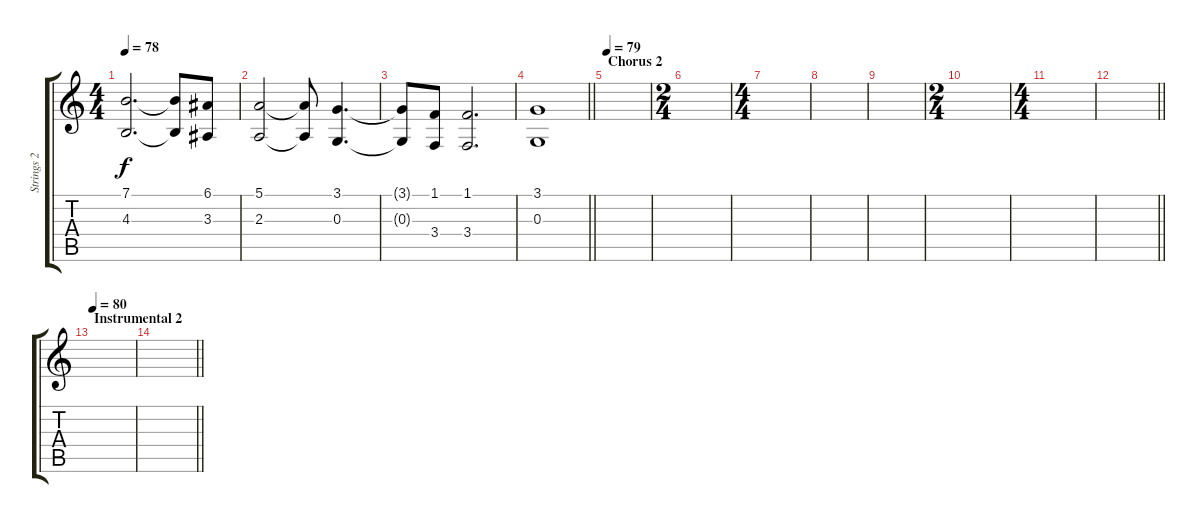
\track ("Strings 2" "Strings 2") {instrument stringensemble2}
\staff {score tabs}
\tuning (E4 B3 G3 D3 A2 E2) {hide}
\ts (4 4)
\tempo 78
\clef g2
\ks c
(7.1 4.3).2{d dy f} (7.1{t} 4.3{t}).8 (6.1 3.3).8 |
(5.1 2.3).2 (5.1{t} 2.3{t}).8 (3.1 0.3).4{d} |
(3.1{t} 0.3{t}).8 (1.1 3.4).8 (1.1 3.4).2{d} |
\barLineRight lightlight
(3.1 0.3).1 |
\section ("" "Chorus 2")
\tempo 79
|
\ts (2 4)
|
\ts (4 4)
|
|
|
\ts (2 4)
|
\ts (4 4)
|
\barLineRight lightlight
|
\section ("" "Instrumental 2")
\tempo 80
|
\barLineRight lightlight
